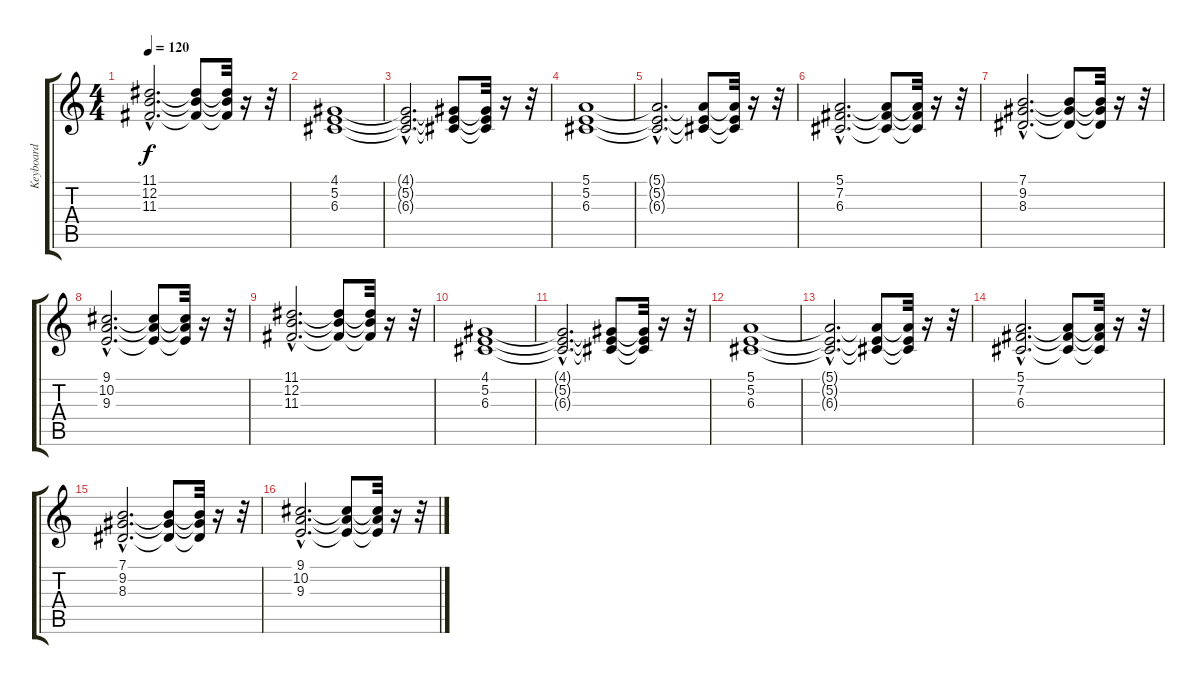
\track ("Keyboard" "Keyboard") {instrument synthstrings1}
\staff {score tabs}
\tuning (E4 B3 G3 D3 A2 E2) {hide}
\ts (4 4)
\tempo 120
\clef g2
\ks c
(11.1{hac} 12.2{hac} 11.3{hac}).2{d dy f} (11.1{t} 12.2{t} 11.3{t}).8 (11.1{t} 12.2{t} 11.3{t}).32 r.16 r.32 |
(4.1 5.2 6.3).1 |
(4.1{hac t} 5.2{hac t} 6.3{hac t}).2{d} (4.1{t} 5.2{t} 6.3{t}).8 (4.1{t} 5.2{t} 6.3{t}).32 r.16 r.32 |
(5.1 5.2 6.3).1 |
(5.1{hac t} 5.2{hac t} 6.3{hac t}).2{d} (5.1{t} 5.2{t} 6.3{t}).8 (5.1{t} 5.2{t} 6.3{t}).32 r.16 r.32 |
(5.1{hac} 7.2{hac} 6.3{hac}).2{d} (5.1{t} 7.2{t} 6.3{t}).8 (5.1{t} 7.2{t} 6.3{t}).32 r.16 r.32 |
(7.1{hac} 9.2{hac} 8.3{hac}).2{d} (7.1{t} 9.2{t} 8.3{t}).8 (7.1{t} 9.2{t} 8.3{t}).32 r.16 r.32 |
(9.1{hac} 10.2{hac} 9.3{hac}).2{d} (9.1{t} 10.2{t} 9.3{t}).8 (9.1{t} 10.2{t} 9.3{t}).32 r.16 r.32 |
(11.1{hac} 12.2{hac} 11.3{hac}).2{d} (11.1{t} 12.2{t} 11.3{t}).8 (11.1{t} 12.2{t} 11.3{t}).32 r.16 r.32 |
(4.1 5.2 6.3).1 |
(4.1{hac t} 5.2{hac t} 6.3{hac t}).2{d} (4.1{t} 5.2{t} 6.3{t}).8 (4.1{t} 5.2{t} 6.3{t}).32 r.16 r.32 |
(5.1 5.2 6.3).1 |
(5.1{hac t} 5.2{hac t} 6.3{hac t}).2{d} (5.1{t} 5.2{t} 6.3{t}).8 (5.1{t} 5.2{t} 6.3{t}).32 r.16 r.32 |
(5.1{hac} 7.2{hac} 6.3{hac}).2{d} (5.1{t} 7.2{t} 6.3{t}).8 (5.1{t} 7.2{t} 6.3{t}).32 r.16 r.32 |
(7.1{hac} 9.2{hac} 8.3{hac}).2{d} (7.1{t} 9.2{t} 8.3{t}).8 (7.1{t} 9.2{t} 8.3{t}).32 r.16 r.32 |
(9.1{hac} 10.2{hac} 9.3{hac}).2{d} (9.1{t} 10.2{t} 9.3{t}).8 (9.1{t} 10.2{t} 9.3{t}).32 r.16 r.32
